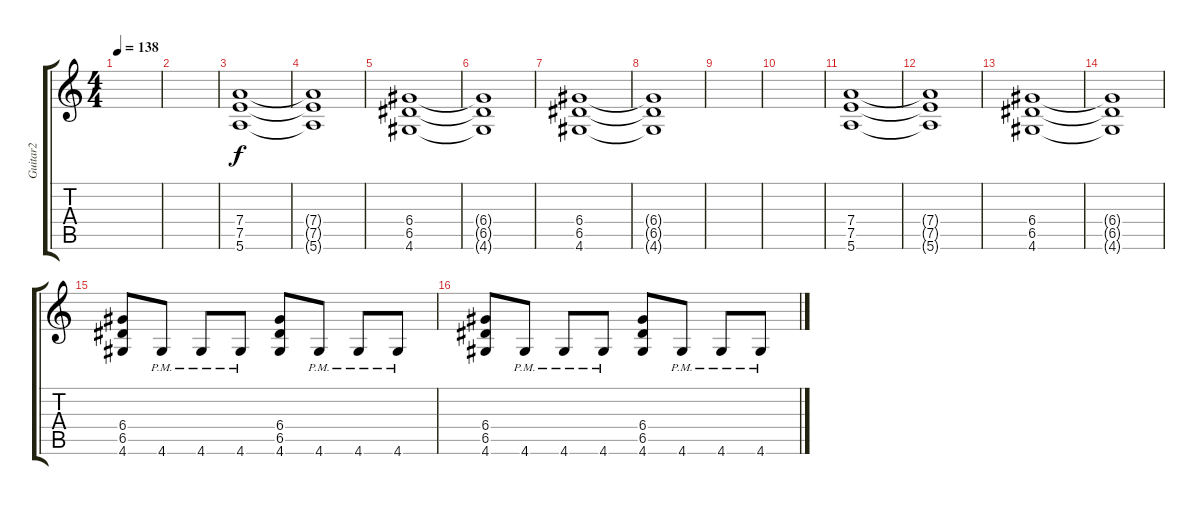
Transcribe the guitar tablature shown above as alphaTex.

\track ("Guitar2" "Guitar2") {instrument electricguitarclean}
\staff {score tabs}
\tuning (E4 B3 G3 D3 A2 E2) {hide}
\ts (4 4)
\tempo 138
\clef g2
\ks c
|
|
(7.4 7.5 5.6).1{volume 0} |
(7.4{t} 7.5{t} 5.6{t}).1 |
(6.4 6.5 4.6).1{volume 16} |
(6.4{t} 6.5{t} 4.6{t}).1 |
(6.4 6.5 4.6).1{volume 0} |
(6.4{t} 6.5{t} 4.6{t}).1 |
|
|
(7.4 7.5 5.6).1{volume 0} |
(7.4{t} 7.5{t} 5.6{t}).1 |
(6.4 6.5 4.6).1{volume 16} |
(6.4{t} 6.5{t} 4.6{t}).1 |
(6.4 6.5 4.6).8 4.6{pm}.8 4.6{pm}.8 4.6{pm}.8 (6.4 6.5 4.6).8 4.6{pm}.8 4.6{pm}.8 4.6{pm}.8 |
(6.4 6.5 4.6).8 4.6{pm}.8 4.6{pm}.8 4.6{pm}.8 (6.4 6.5 4.6).8 4.6{pm}.8 4.6{pm}.8 4.6{pm}.8
